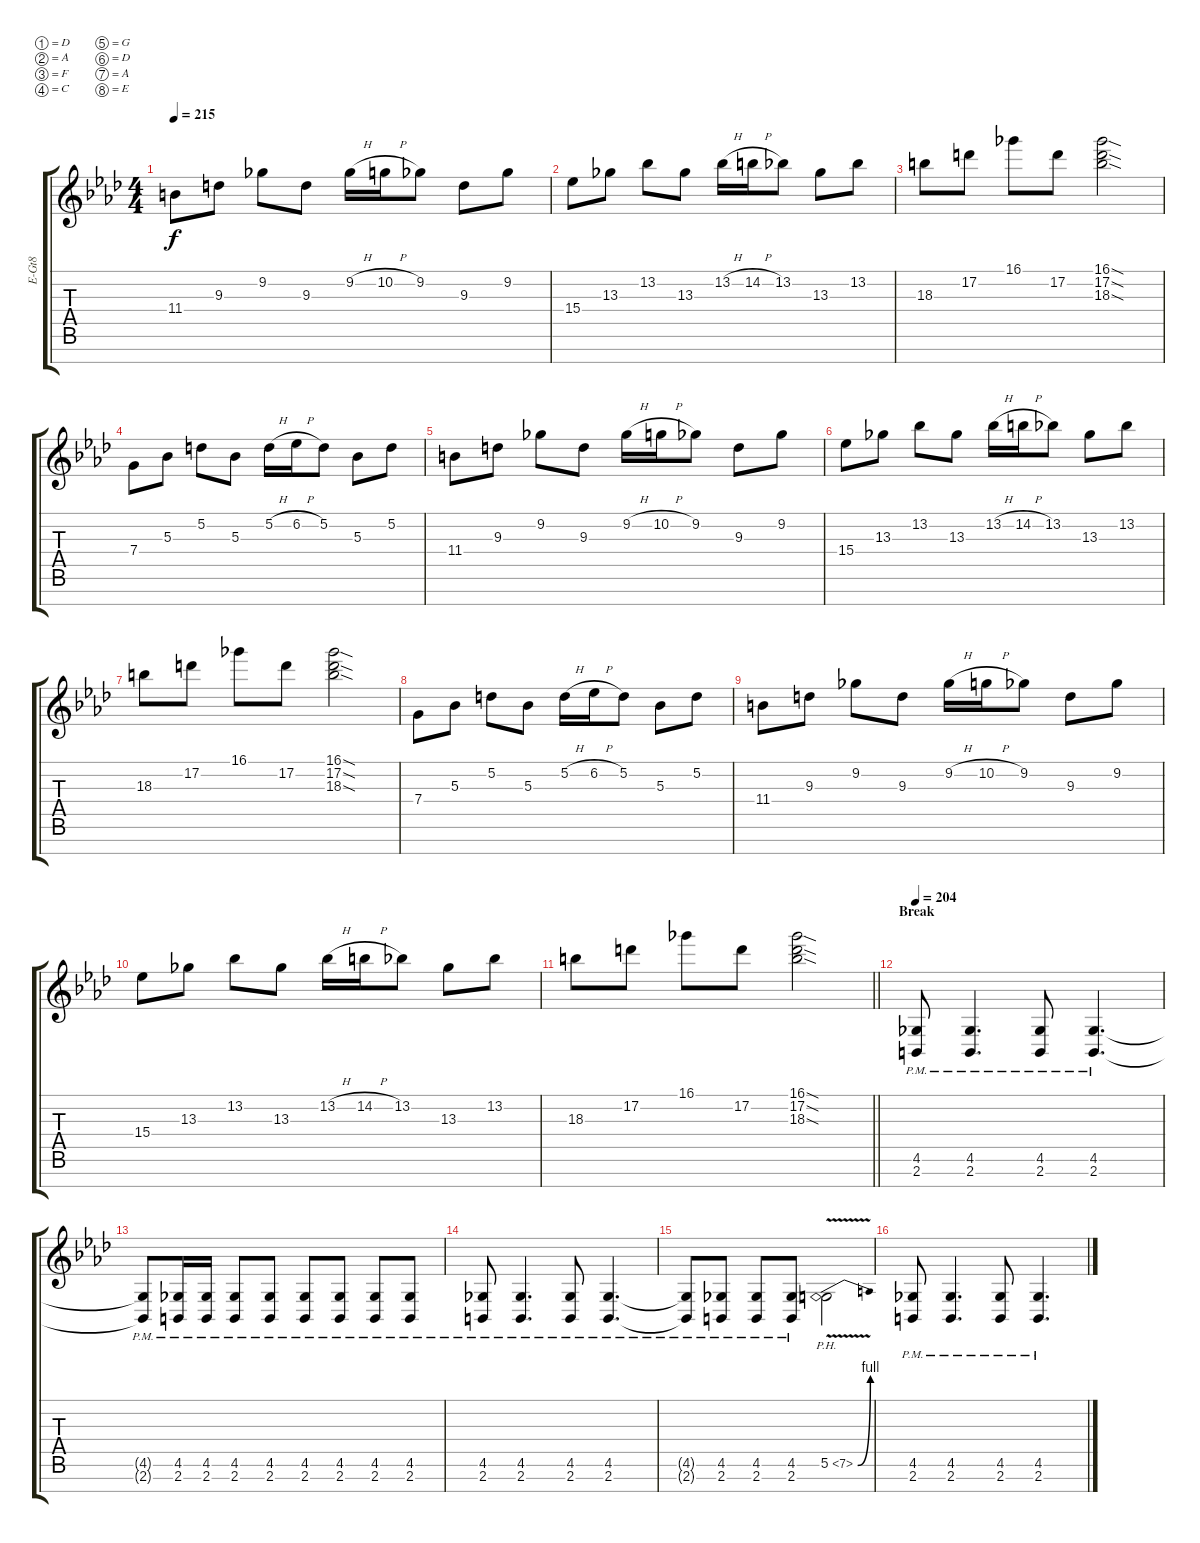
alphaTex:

\bracketExtendMode groupsimilarinstruments
\otherSystemsTrackNameOrientation horizontal
\track ("Kevin Chartré" "E-Gt8") {instrument distortionguitar}
\staff {score tabs}
\tuning (D4 A3 F3 C3 G2 D2 A1 E1)
\ts (4 4)
\tempo 215
\clef g2
\ks ab
11.4{acc #}.8{dy f beam Down} 9.3{acc forcenatural}.8{beam Down} 9.2{acc b}.8{beam Down} 9.3{acc forcenatural}.8{beam Down} 9.2{h acc b}.16{beam Down} 10.2{h acc forcenatural}.16{beam Down} 9.2{acc b}.8{beam Down} 9.3{acc forcenatural}.8{beam Down} 9.2{acc b}.8{beam Down} |
15.4{acc forcenatural}.8{beam Down} 13.3{acc b}.8{beam Down} 13.2{acc forcenatural}.8{beam Down} 13.3{acc b}.8{beam Down} 13.2{h acc forcenatural}.16{beam Down} 14.2{h acc #}.16{beam Down} 13.2{acc forcenatural}.8{beam Down} 13.3{acc b}.8{beam Down} 13.2{acc forcenatural}.8{beam Down} |
18.3{acc #}.8{beam Down} 17.2{acc forcenatural}.8{beam Down} 16.1{acc b}.8{beam Down} 17.2{acc forcenatural}.8{beam Down} (16.1{sod acc b} 17.2{sod acc forcenatural} 18.3{sod acc #}).2{beam Down} |
7.4{acc forcenatural}.8{beam Down} 5.3{acc forcenatural}.8{beam Down} 5.2{acc forcenatural}.8{beam Down} 5.3{acc forcenatural}.8{beam Down} 5.2{h acc forcenatural}.16{beam Down} 6.2{h acc forcenatural}.16{beam Down} 5.2{acc forcenatural}.8{beam Down} 5.3{acc forcenatural}.8{beam Down} 5.2{acc forcenatural}.8{beam Down} |
11.4{acc #}.8{beam Down} 9.3{acc forcenatural}.8{beam Down} 9.2{acc b}.8{beam Down} 9.3{acc forcenatural}.8{beam Down} 9.2{h acc b}.16{beam Down} 10.2{h acc forcenatural}.16{beam Down} 9.2{acc b}.8{beam Down} 9.3{acc forcenatural}.8{beam Down} 9.2{acc b}.8{beam Down} |
15.4{acc forcenatural}.8{beam Down} 13.3{acc b}.8{beam Down} 13.2{acc forcenatural}.8{beam Down} 13.3{acc b}.8{beam Down} 13.2{h acc forcenatural}.16{beam Down} 14.2{h acc #}.16{beam Down} 13.2{acc forcenatural}.8{beam Down} 13.3{acc b}.8{beam Down} 13.2{acc forcenatural}.8{beam Down} |
18.3{acc #}.8{beam Down} 17.2{acc forcenatural}.8{beam Down} 16.1{acc b}.8{beam Down} 17.2{acc forcenatural}.8{beam Down} (16.1{sod acc b} 17.2{sod acc forcenatural} 18.3{sod acc #}).2{beam Down} |
7.4{acc forcenatural}.8{beam Down} 5.3{acc forcenatural}.8{beam Down} 5.2{acc forcenatural}.8{beam Down} 5.3{acc forcenatural}.8{beam Down} 5.2{h acc forcenatural}.16{beam Down} 6.2{h acc forcenatural}.16{beam Down} 5.2{acc forcenatural}.8{beam Down} 5.3{acc forcenatural}.8{beam Down} 5.2{acc forcenatural}.8{beam Down} |
11.4{acc #}.8{beam Down} 9.3{acc forcenatural}.8{beam Down} 9.2{acc b}.8{beam Down} 9.3{acc forcenatural}.8{beam Down} 9.2{h acc b}.16{beam Down} 10.2{h acc forcenatural}.16{beam Down} 9.2{acc b}.8{beam Down} 9.3{acc forcenatural}.8{beam Down} 9.2{acc b}.8{beam Down} |
15.4{acc forcenatural}.8{beam Down} 13.3{acc b}.8{beam Down} 13.2{acc forcenatural}.8{beam Down} 13.3{acc b}.8{beam Down} 13.2{h acc forcenatural}.16{beam Down} 14.2{h acc #}.16{beam Down} 13.2{acc forcenatural}.8{beam Down} 13.3{acc b}.8{beam Down} 13.2{acc forcenatural}.8{beam Down} |
\barLineRight lightlight
18.3{acc #}.8{beam Down} 17.2{acc forcenatural}.8{beam Down} 16.1{acc b}.8{beam Down} 17.2{acc forcenatural}.8{beam Down} (16.1{sod acc b} 17.2{sod acc forcenatural} 18.3{sod acc #}).2{beam Down} |
\section ("" "Break")
\tempo 204
(4.6{pm acc b} 2.7{pm acc #}).8{beam Up} (4.6{pm acc b} 2.7{pm acc #}).4{d beam Up} (4.6{pm acc b} 2.7{pm acc #}).8{beam Up} (4.6{pm acc b} 2.7{pm acc #}).4{d beam Up} |
(4.6{pm t acc b} 2.7{pm t acc #}).8{beam Up} (4.6{pm acc b} 2.7{pm acc #}).16{beam Up} (4.6{pm acc b} 2.7{pm acc #}).16{beam Up} (4.6{pm acc b} 2.7{pm acc #}).8{beam Up} (4.6{pm acc b} 2.7{pm acc #}).8{beam Up} (4.6{pm acc b} 2.7{pm acc #}).8{beam Up} (4.6{pm acc b} 2.7{pm acc #}).8{beam Up} (4.6{pm acc b} 2.7{pm acc #}).8{beam Up} (4.6{pm acc b} 2.7{pm acc #}).8{beam Up} |
(4.6{pm acc b} 2.7{pm acc #}).8{beam Up} (4.6{pm acc b} 2.7{pm acc #}).4{d beam Up} (4.6{pm acc b} 2.7{pm acc #}).8{beam Up} (4.6{pm acc b} 2.7{pm acc #}).4{d beam Up} |
(4.6{pm t acc b} 2.7{pm t acc #}).8{beam Up} (4.6{pm acc b} 2.7{pm acc #}).8{beam Up} (4.6{pm acc b} 2.7{pm acc #}).8{beam Up} (4.6{pm acc b} 2.7{pm acc #}).8{beam Up} 5.6{be (bend 0 0 60 4) ph 2 v acc forcenatural}.2{beam Down} |
(4.6{pm acc b} 2.7{pm acc #}).8{beam Up} (4.6{pm acc b} 2.7{pm acc #}).4{d beam Up} (4.6{pm acc b} 2.7{pm acc #}).8{beam Up} (4.6{pm acc b} 2.7{pm acc #}).4{d beam Up}
